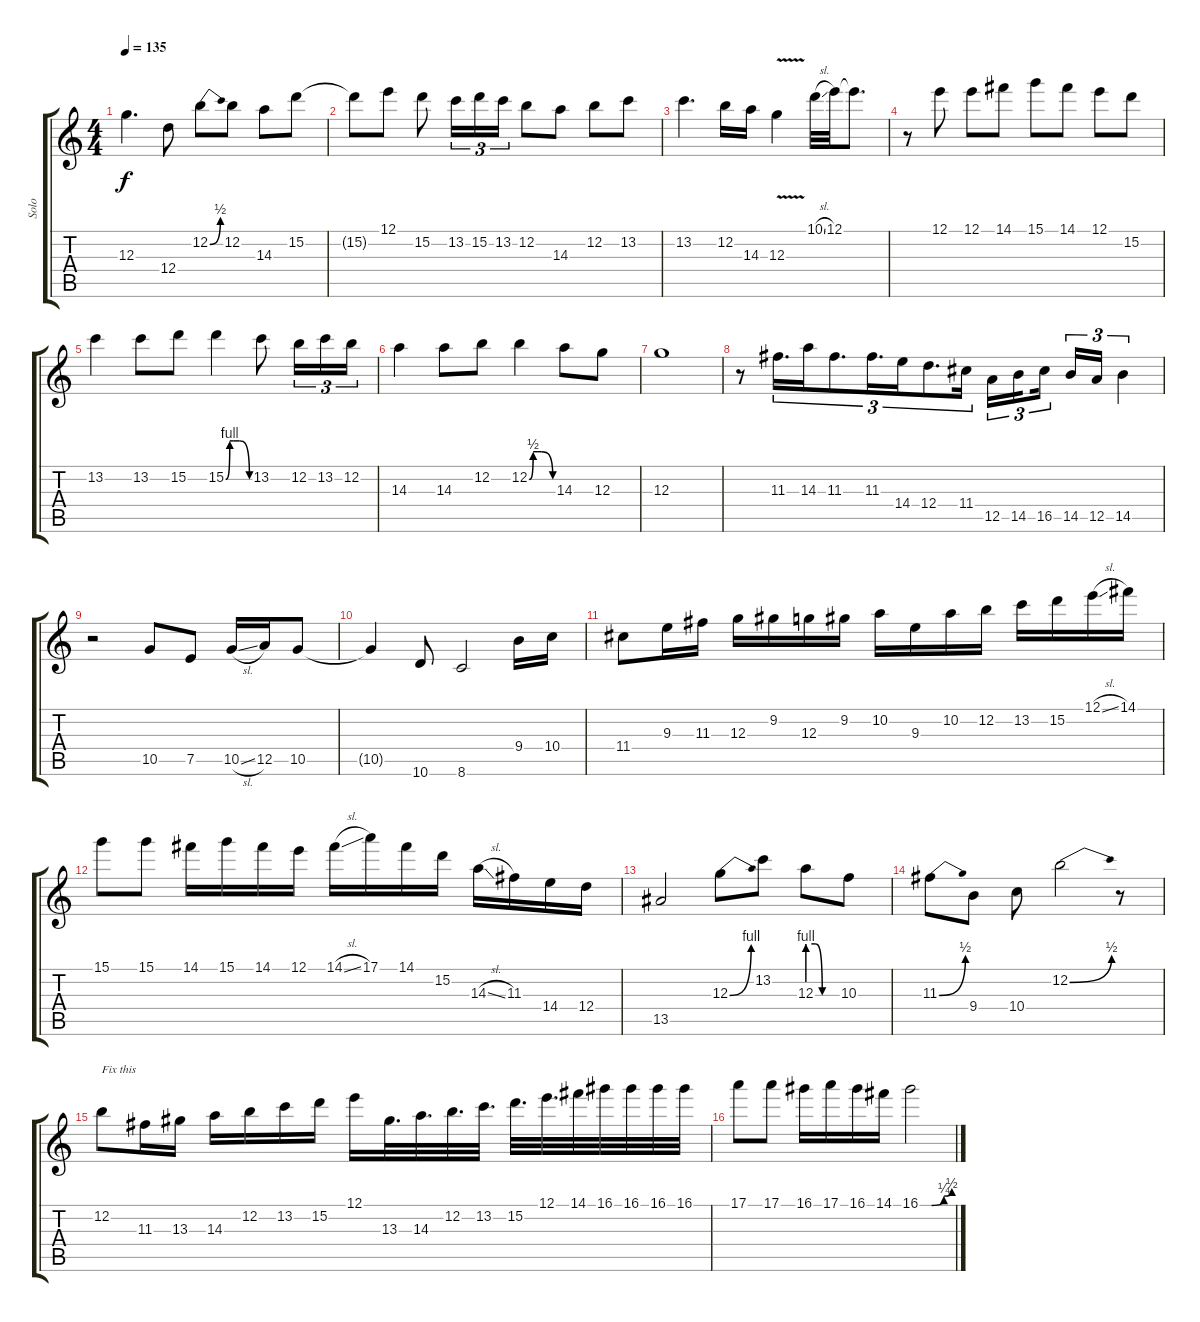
\track ("Solo" "Solo") {instrument distortionguitar}
\staff {score tabs}
\tuning (E4 B3 G3 D3 A2 E2) {hide}
\ts (4 4)
\tempo 135
\clef g2
\ks c
12.3.4{d dy f} 12.4.8 12.2{be (bend 0 0 60 2)}.8 12.2.8 14.3.8 15.2.8 |
15.2{t}.8 12.1.8 15.2.8 13.2.16{tu (3 2)} 15.2.16{tu (3 2)} 13.2.16{tu (3 2)} 12.2.8 14.3.8 12.2.8 13.2.8 |
13.2.4{d} 12.2.16 14.3.16 12.3{v}.4 10.1{sl}.32 12.1.32 12.1{t}.8{d} |
r.8 12.1.8 12.1.8 14.1.8 15.1.8 14.1.8 12.1.8 15.2.8 |
13.2.4 13.2.8 15.2.8 15.2{be (custom 0 0 10 4 20 4 34 4 60 0)}.4 13.2.8 12.2.16{tu (3 2)} 13.2.16{tu (3 2)} 12.2.16{tu (3 2)} |
14.3.4 14.3.8 12.2.8 12.2{be (custom 0 0 10 2 20 2 31 2 60 0)}.4 14.3.8 12.3.8 |
12.3.1 |
r.8 11.3.16{d tu (3 2)} 14.3.16{tu (3 2)} 11.3.8{d tu (3 2)} 11.3.16{d tu (3 2)} 14.4.16{tu (3 2)} 12.4.8{d tu (3 2)} 11.4.16{tu (3 2)} 12.5.16{tu (3 2)} 14.5.16{tu (3 2) beam splitsecondary} 16.5.16{tu (3 2)} 14.5.16{tu (3 2)} 12.5.16{tu (3 2)} 14.5.4{tu (3 2)} |
r.2 10.5.8 7.5.8 10.5{sl}.16 12.5.16 10.5.8 |
10.5{t}.4 10.6.8 8.6.2 9.4.16 10.4.16 |
11.4.8 9.3.16 11.3.16 12.3.16 9.2.16 12.3.16 9.2.16 10.2.16 9.3.16 10.2.16 12.2.16 13.2.16 15.2.16 12.1{sl}.16 14.1.16 |
15.1.8 15.1.8 14.1.16 15.1.16 14.1.16 12.1.16 14.1{sl}.16 17.1.16 14.1.16 15.2.16 14.3{sl}.16 11.3.16 14.4.16 12.4.16 |
13.5.2 12.3{be (bend 0 0 60 4)}.8 13.2.8 12.3{be (custom 0 4 15 4 30 0 60 0)}.8 10.3.8 |
11.3{be (bend 0 0 60 2)}.8 9.4.8 10.4.8 12.2{be (bend 0 0 60 2)}.2 r.8 |
12.2.8{txt "Fix this"} 11.3.16 13.3.16 14.3.16 12.2.16 13.2.16 15.2.16 12.1.16 13.3.32{d} 14.3.32{d} 12.2.32{d} 13.2.32{d} 15.2.32{d} 12.1.32{d} 14.1.32 16.1.32 16.1.32 16.1.32 16.1.32 |
17.1.8 17.1.8 16.1.16 17.1.16 16.1.16 14.1.16 16.1{be (custom 0 0 22 0 45 1 60 2)}.2
